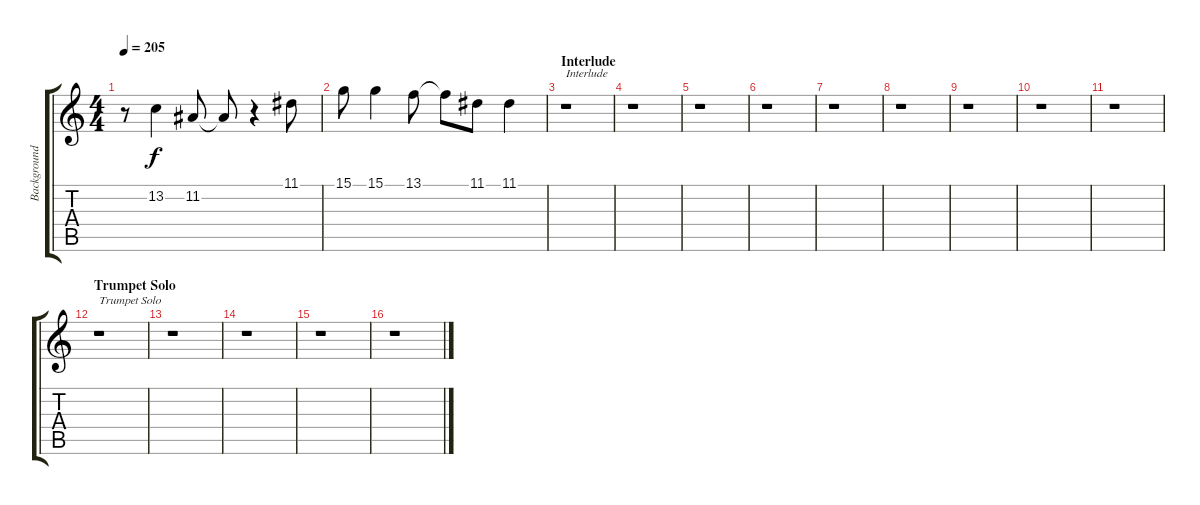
\track ("Background Voice" "Background") {instrument tenorsax}
\staff {score tabs}
\tuning (E4 B3 G3 D3 A2 E2) {hide}
\ts (4 4)
\tempo 205
\clef g2
\ks c
r.8{dy f} 13.2.4 11.2.8 11.2{t}.8 r.4 11.1.8 |
15.1.8 15.1.4 13.1.8 13.1{t}.8 11.1.8 11.1.4 |
\section ("" "Interlude")
r.1{txt "Interlude"} |
r.1 |
r.1 |
r.1 |
r.1 |
r.1 |
r.1 |
r.1 |
r.1 |
\section ("" "Trumpet Solo")
r.1{txt "Trumpet Solo"} |
r.1 |
r.1 |
r.1 |
r.1
